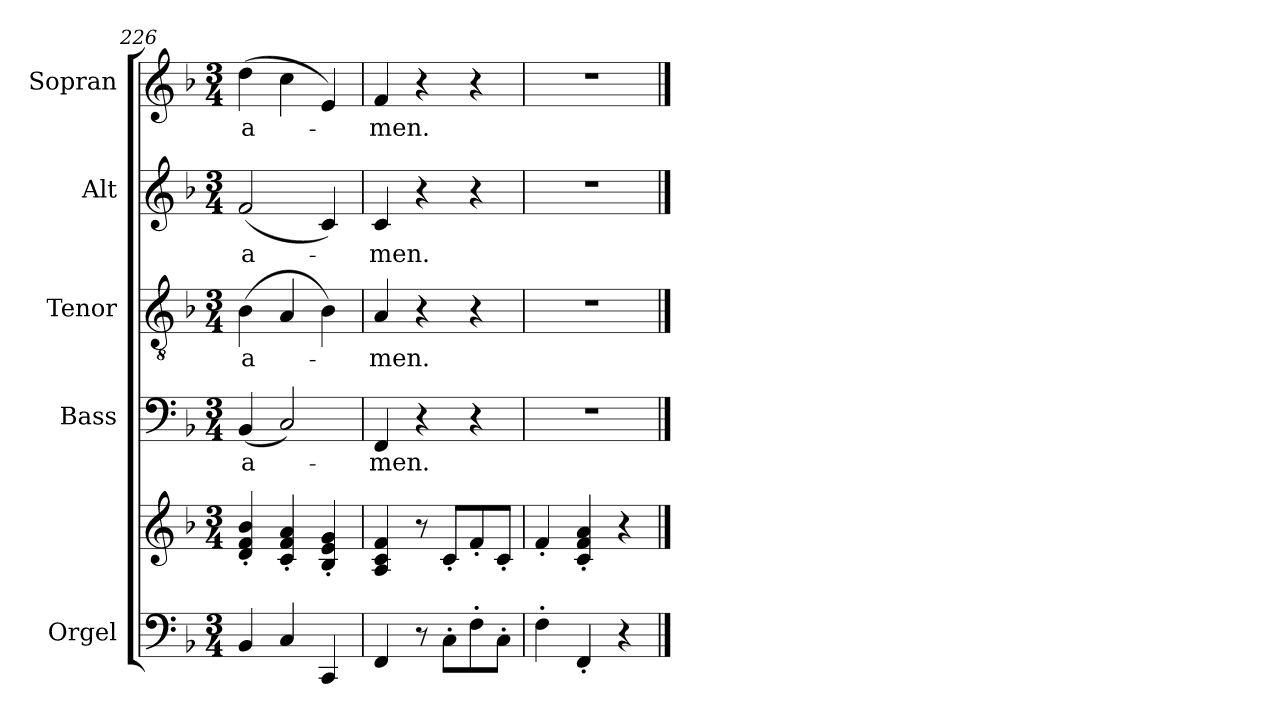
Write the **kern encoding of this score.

**kern	**kern	**kern	**text	**kern	**text	**kern	**text	**kern	**text
*part5	*part5	*part4	*part4	*part3	*part3	*part2	*part2	*part1	*part1
*staff6	*staff5	*staff4	*staff4	*staff3	*staff3	*staff2	*staff2	*staff1	*staff1
*I"Orgel	*	*I"Bass	*	*I"Tenor	*	*I"Alt	*	*I"Sopran	*
*I'Org.	*	*I'B.	*	*I'T.	*	*I'A.	*	*I'S.	*
*clefF4	*clefG2	*clefF4	*	*clefGv2	*	*clefG2	*	*clefG2	*
*k[b-]	*k[b-]	*k[b-]	*	*k[b-]	*	*k[b-]	*	*k[b-]	*
*F:	*F:	*F:	*	*F:	*	*F:	*	*F:	*
*M3/4	*M3/4	*M3/4	*	*M3/4	*	*M3/4	*	*M3/4	*
=226	=226	=226	=226	=226	=226	=226	=226	=226	=226
!	!	!	!LO:LY:b	!	!LO:LY:b	!	!LO:LY:b	!	!LO:LY:b
4BB-/	4d/'< 4f/'< 4b-/'<	(<4BB-/	a-	(>4B-\	a-	(<2f/	a-	(>4dd\	a-
4C/	4c/'< 4f/'< 4a/'<	2C/)	.	4A/	.	.	.	4cc\	.
4CC/	4B-/'< 4e/'< 4g/'<	.	.	4B-\)	.	4c/)	.	4e/)	.
=227	=227	=227	=227	=227	=227	=227	=227	=227	=227
!	!	!	!LO:LY:b	!	!LO:LY:b	!	!LO:LY:b	!	!LO:LY:b
4FF/	4A/ 4c/ 4f/	4FF/	-men.	4A/	-men.	4c/	-men.	4f/	-men.
8r	8r	4r	.	4r	.	4r	.	4r	.
8C'>\L	8c'</L	.	.	.	.	.	.	.	.
8F'>\	8f'</	4r	.	4r	.	4r	.	4r	.
8C'>\J	8c'</J	.	.	.	.	.	.	.	.
=228	=228	=228	=228	=228	=228	=228	=228	=228	=228
4F'>\	4f'</	2.r	.	2.r	.	2.r	.	2.r	.
4FF'</	4c/'< 4f/'< 4a/'<	.	.	.	.	.	.	.	.
4r	4r	.	.	.	.	.	.	.	.
==	==	==	==	==	==	==	==	==	==
*-	*-	*-	*-	*-	*-	*-	*-	*-	*-
